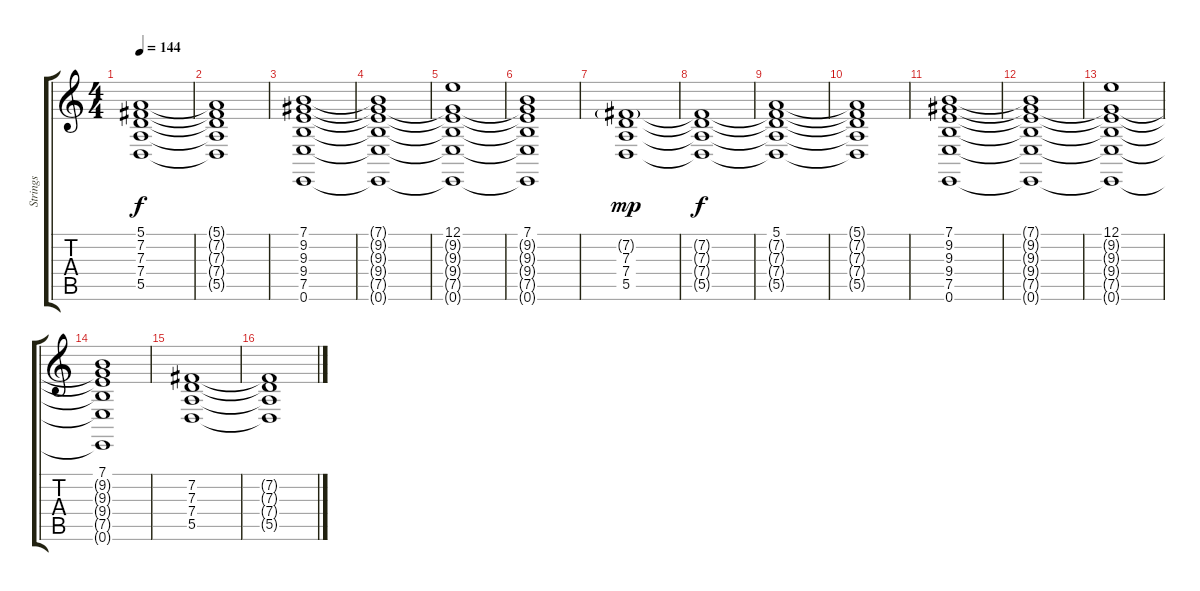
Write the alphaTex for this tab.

\track ("Strings" "Strings") {instrument stringensemble2}
\staff {score tabs}
\tuning (E4 B3 G3 D3 A2 E2) {hide}
\ts (4 4)
\tempo 144
\clef g2
\ks c
(5.1 7.2{t} 7.3{t} 7.4{t} 5.5{t}).1{dy f} |
(5.1{t} 7.2{t} 7.3{t} 7.4{t} 5.5{t}).1 |
(7.1 9.2 9.3 9.4 7.5 0.6).1 |
(7.1{t} 9.2{t} 9.3{t} 9.4{t} 7.5{t} 0.6{t}).1 |
(12.1 9.2{t} 9.3{t} 9.4{t} 7.5{t} 0.6{t}).1 |
(7.1 9.2{t} 9.3{t} 9.4{t} 7.5{t} 0.6{t}).1 |
\section ("" "")
(7.2{g} 7.3 7.4 5.5).1{dy mp} |
(7.2{t} 7.3{t} 7.4{t} 5.5{t}).1{dy f} |
(5.1 7.2{t} 7.3{t} 7.4{t} 5.5{t}).1 |
(5.1{t} 7.2{t} 7.3{t} 7.4{t} 5.5{t}).1 |
(7.1 9.2 9.3 9.4 7.5 0.6).1 |
(7.1{t} 9.2{t} 9.3{t} 9.4{t} 7.5{t} 0.6{t}).1 |
(12.1 9.2{t} 9.3{t} 9.4{t} 7.5{t} 0.6{t}).1 |
(7.1 9.2{t} 9.3{t} 9.4{t} 7.5{t} 0.6{t}).1 |
\section ("" "")
(7.2 7.3 7.4 5.5).1 |
(7.2{t} 7.3{t} 7.4{t} 5.5{t}).1
